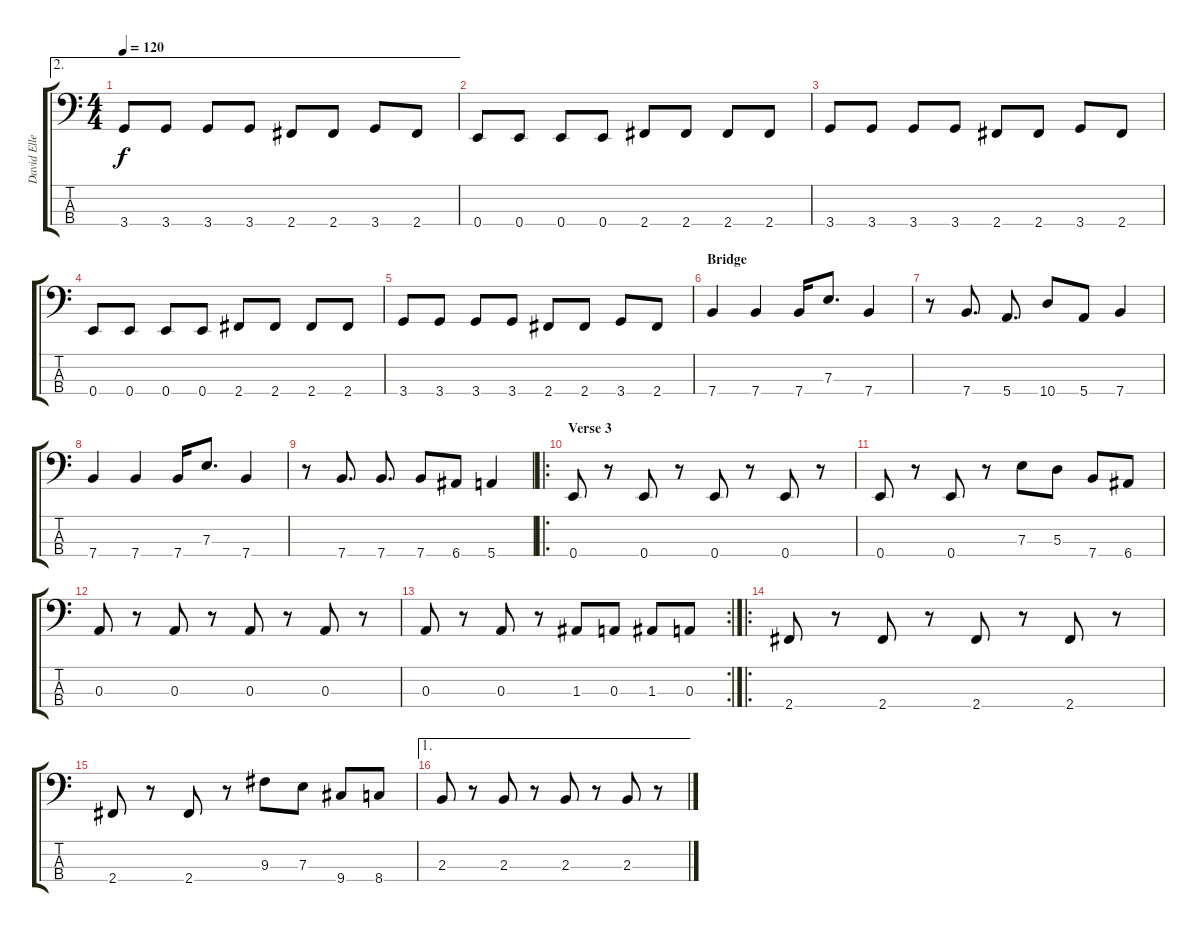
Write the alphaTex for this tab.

\track ("David Ellefson" "David Elle") {instrument electricbasspick}
\staff {score tabs}
\tuning (G2 D2 A1 E1) {hide}
\ae 2
\ts (4 4)
\tempo 120
\clef f4
\ks c
3.4.8{dy f} 3.4.8 3.4.8 3.4.8 2.4.8 2.4.8 3.4.8 2.4.8 |
0.4.8 0.4.8 0.4.8 0.4.8 2.4.8 2.4.8 2.4.8 2.4.8 |
3.4.8 3.4.8 3.4.8 3.4.8 2.4.8 2.4.8 3.4.8 2.4.8 |
0.4.8 0.4.8 0.4.8 0.4.8 2.4.8 2.4.8 2.4.8 2.4.8 |
3.4.8 3.4.8 3.4.8 3.4.8 2.4.8 2.4.8 3.4.8 2.4.8 |
\section ("" "Bridge")
7.4.4 7.4.4 7.4.16 7.3.8{d} 7.4.4 |
r.8 7.4.8{d} 5.4.8{d} 10.4.8 5.4.8 7.4.4 |
7.4.4 7.4.4 7.4.16 7.3.8{d} 7.4.4 |
r.8 7.4.8{d} 7.4.8{d} 7.4.8 6.4.8 5.4.4 |
\ro
\section ("" "Verse 3")
0.4.8 r.8 0.4.8 r.8 0.4.8 r.8 0.4.8 r.8 |
0.4.8 r.8 0.4.8 r.8 7.3.8 5.3.8 7.4.8 6.4.8 |
0.3.8 r.8 0.3.8 r.8 0.3.8 r.8 0.3.8 r.8 |
\rc 2
0.3.8 r.8 0.3.8 r.8 1.3.8 0.3.8 1.3.8 0.3.8 |
\ro
2.4.8 r.8 2.4.8 r.8 2.4.8 r.8 2.4.8 r.8 |
2.4.8 r.8 2.4.8 r.8 9.3.8 7.3.8 9.4.8 8.4.8 |
\ae 1
2.3.8 r.8 2.3.8 r.8 2.3.8 r.8 2.3.8 r.8
